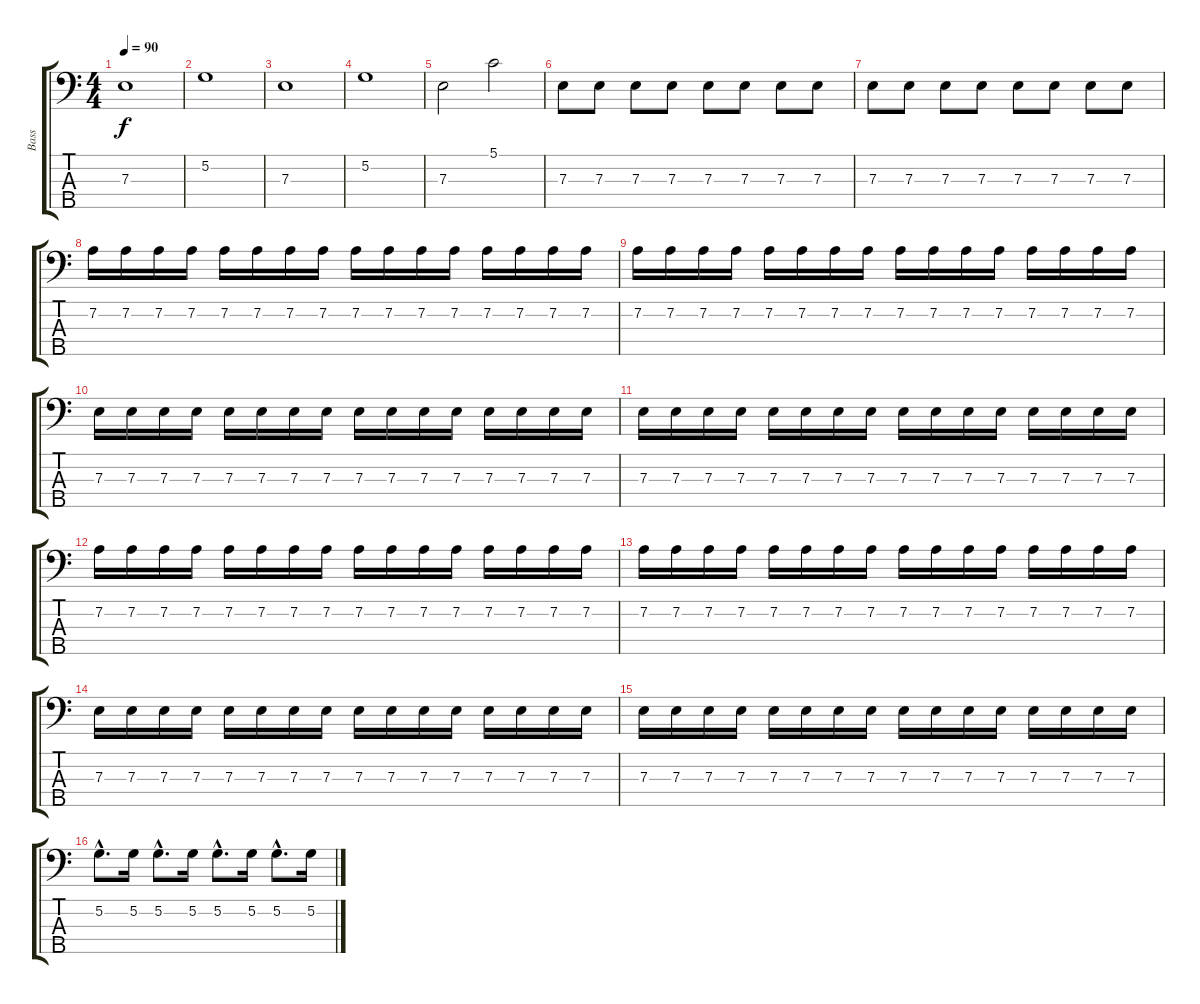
\track ("Bass" "Bass") {instrument electricbassfinger}
\staff {score tabs}
\tuning (G2 D2 A1 E1 B0) {hide}
\ts (4 4)
\tempo 90
\clef f4
\ks c
7.3{t}.1{dy f} |
5.2.1 |
7.3.1 |
5.2.1 |
7.3.2 5.1.2 |
7.3.8 7.3.8 7.3.8 7.3.8 7.3.8 7.3.8 7.3.8 7.3.8 |
7.3.8 7.3.8 7.3.8 7.3.8 7.3.8 7.3.8 7.3.8 7.3.8 |
7.2.16 7.2.16 7.2.16 7.2.16 7.2.16 7.2.16 7.2.16 7.2.16 7.2.16 7.2.16 7.2.16 7.2.16 7.2.16 7.2.16 7.2.16 7.2.16 |
7.2.16 7.2.16 7.2.16 7.2.16 7.2.16 7.2.16 7.2.16 7.2.16 7.2.16 7.2.16 7.2.16 7.2.16 7.2.16 7.2.16 7.2.16 7.2.16 |
7.3.16 7.3.16 7.3.16 7.3.16 7.3.16 7.3.16 7.3.16 7.3.16 7.3.16 7.3.16 7.3.16 7.3.16 7.3.16 7.3.16 7.3.16 7.3.16 |
7.3.16 7.3.16 7.3.16 7.3.16 7.3.16 7.3.16 7.3.16 7.3.16 7.3.16 7.3.16 7.3.16 7.3.16 7.3.16 7.3.16 7.3.16 7.3.16 |
7.2.16 7.2.16 7.2.16 7.2.16 7.2.16 7.2.16 7.2.16 7.2.16 7.2.16 7.2.16 7.2.16 7.2.16 7.2.16 7.2.16 7.2.16 7.2.16 |
7.2.16 7.2.16 7.2.16 7.2.16 7.2.16 7.2.16 7.2.16 7.2.16 7.2.16 7.2.16 7.2.16 7.2.16 7.2.16 7.2.16 7.2.16 7.2.16 |
7.3.16 7.3.16 7.3.16 7.3.16 7.3.16 7.3.16 7.3.16 7.3.16 7.3.16 7.3.16 7.3.16 7.3.16 7.3.16 7.3.16 7.3.16 7.3.16 |
7.3.16 7.3.16 7.3.16 7.3.16 7.3.16 7.3.16 7.3.16 7.3.16 7.3.16 7.3.16 7.3.16 7.3.16 7.3.16 7.3.16 7.3.16 7.3.16 |
5.2{hac}.8{d} 5.2.16 5.2{hac}.8{d} 5.2.16 5.2{hac}.8{d} 5.2.16 5.2{hac}.8{d} 5.2.16
